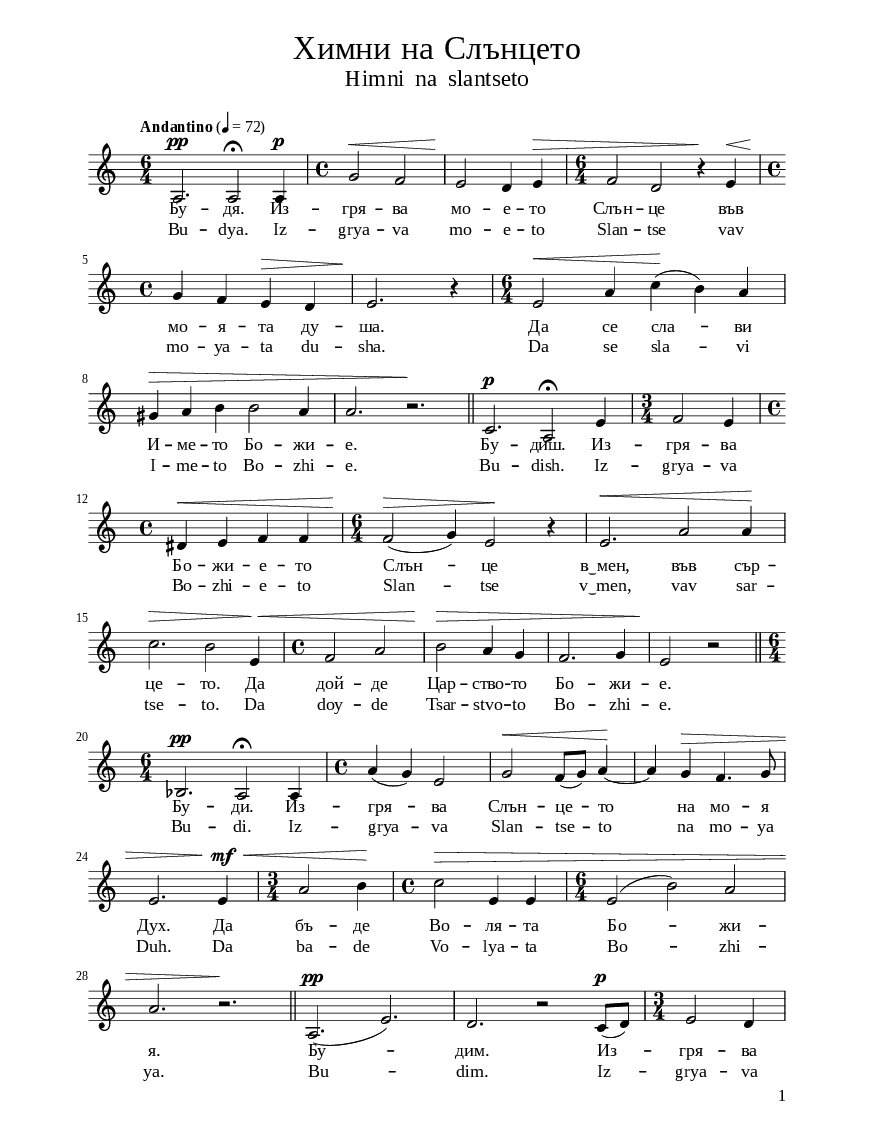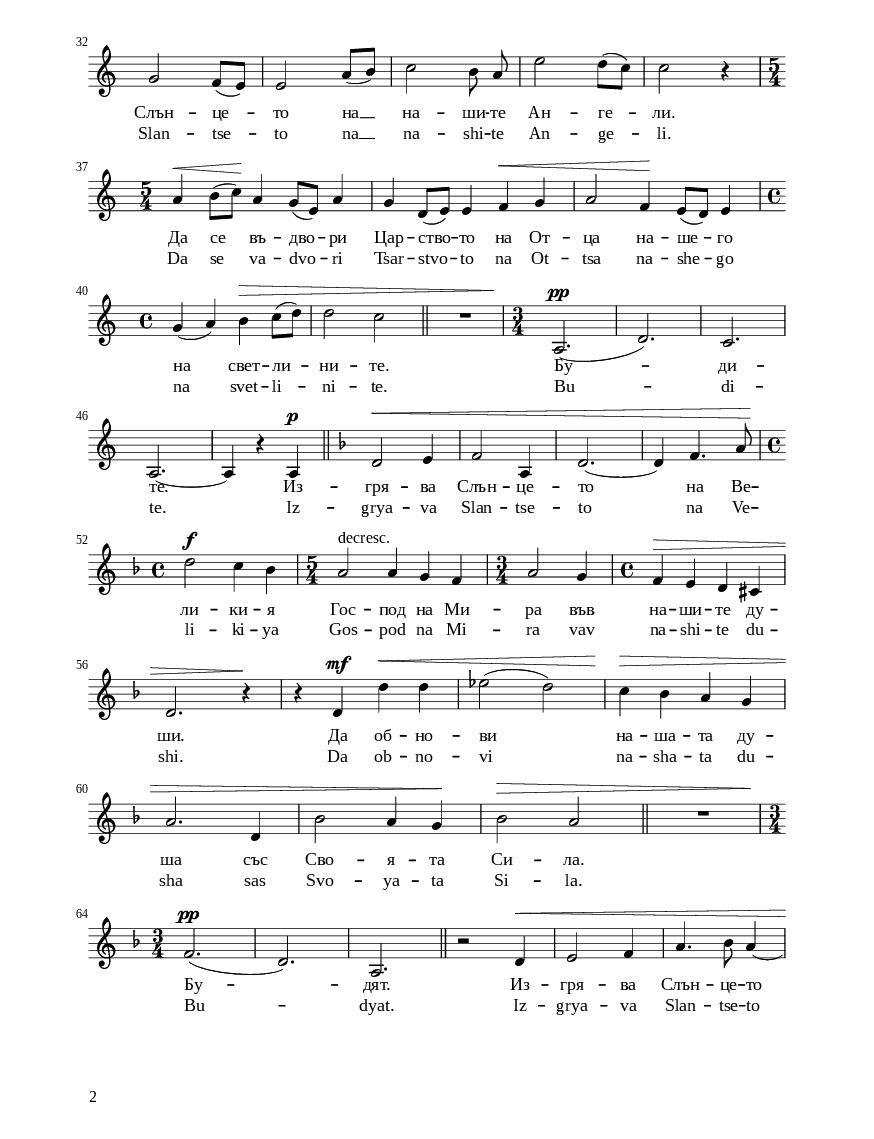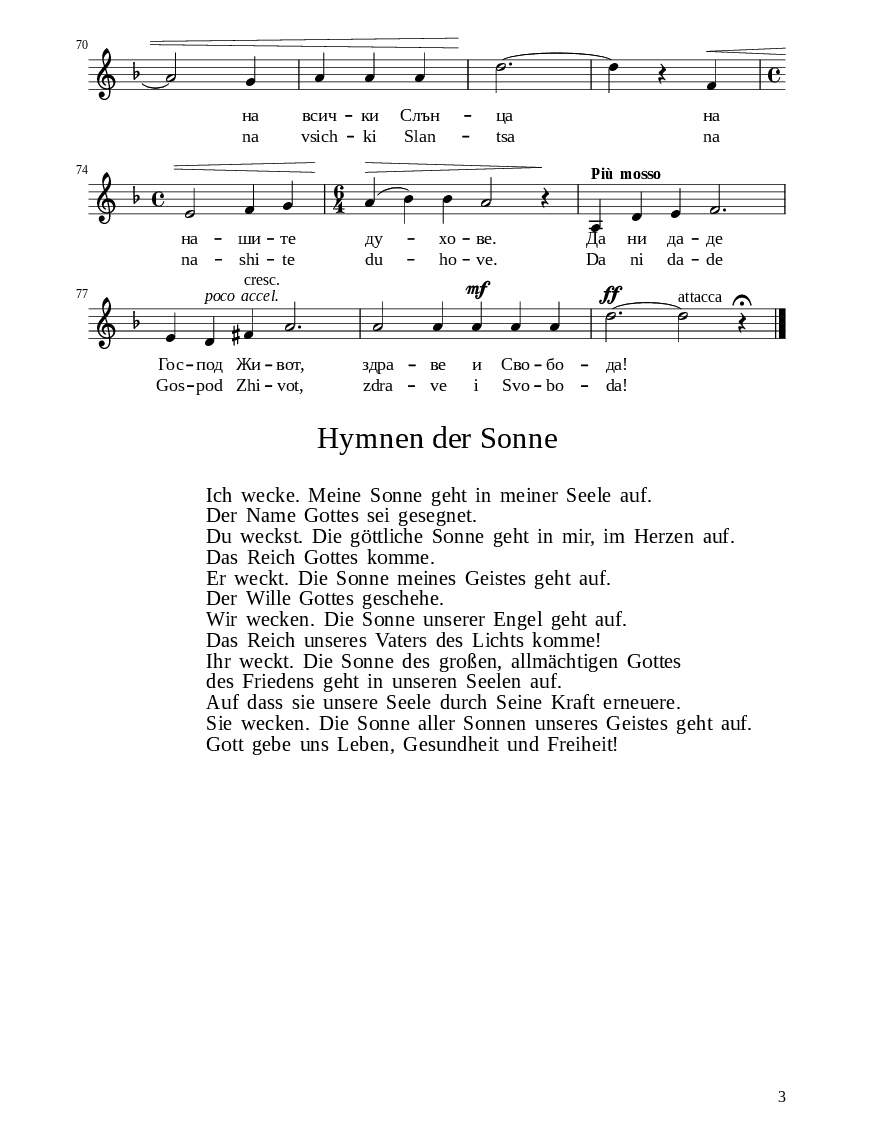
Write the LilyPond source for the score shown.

\version "2.20.0"

\paper {
  #(set-paper-size "a5")
}

\bookpart {
  \paper {
    print-all-headers = ##t
    print-page-number = ##t
    print-first-page-number = ##t

    % put page numbers on the bottom
    oddHeaderMarkup = \markup ""
    evenHeaderMarkup = \markup ""
    oddFooterMarkup = \markup
    \fill-line {
      ""
      \on-the-fly #print-page-number-check-first \fromproperty #'page:page-number-string
    }
    evenFooterMarkup = \markup
    \fill-line {
      \on-the-fly #print-page-number-check-first \fromproperty #'page:page-number-string
      ""
    }

    left-margin = 1.5\cm
    right-margin = 1.5\cm
    top-margin = 1.6\cm
    bottom-margin = 1.2\cm
    ragged-bottom = ##t % do not spread the staves to fill the whole vertical space

    % change lyrics and titles font (affects notes also)
    fonts =
    #(make-pango-font-tree
      "Times New Roman"
      "DejaVu Sans"
      "DejaVu Sans Mono"
      (/ (* staff-height pt) 3.6))

    % change distance between staves
    system-system-spacing =
    #'((basic-distance . 12)
       (minimum-distance . 6)
       (padding . 1)
       (stretchability . 12))
  }

  \header {
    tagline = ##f
  }

  \score{
    \layout {
      indent = 0.0\cm % remove first line indentation
      %ragged-last = ##t % do not spread last line to fill the whole space
      \context {
        \Score
        %\omit BarNumber %remove bar numbers
      } % context

      \context {
        % change staff size
        \Staff
        fontSize = #+0 % affects notes size only
        \override StaffSymbol #'staff-space = #(magstep -3)
        \override StaffSymbol #'thickness = #0.5
        \override BarLine #'hair-thickness = #1
        %\override StaffSymbol #'ledger-line-thickness = #'(0 . 0)
      }

      \context {
        % adjust space between staff and lyrics and between the two lyric lines
        \Lyrics
        \override VerticalAxisGroup.nonstaff-relatedstaff-spacing = #'((basic-distance . 4.5))
        \override VerticalAxisGroup.nonstaff-nonstaff-spacing = #'((minimum-distance . 2))
      }
    } % layout

    \new Voice \relative c' {
      \clef treble
      \key c \major
      \time 6/4
      \tempo \markup {
        % make tempo note smaller
        \concat {
          "Andantino" \normal-text { " (" }
          \teeny \general-align #Y #DOWN \note #"4" #0.8
          \normal-text { " = 72)" }
        }
      }
      \autoBeamOff
    a2.^\pp  a2 ^\fermata  a4^\p | % 2
  \time 4/4  | % 2
   g'2^\<  f2 | % 3
   e2 \!  d4  e4^\> | % 4
  \time 6/4  | % 4
   f2  d2 r4 \!  e4^\< \break | % 5
   
    \time 4/4  | % 5
   g4 \!  f4  e4^\>  d4 | % 6
   e2. \! r4 | % 7
  \time 6/4  | % 7
   e2^\<  a4  c4 ( \!  b4 )
   a4 \break | % 8
   gis4^\>  a4  b4  b2  a4
  | % 9
   a2. r2. \! \bar "||"
   c,2.^\p  a2 ^\fermata  e'4 | % 11
  \time 3/4  | % 11
   f2  e4 \break | % 12
    \time 4/4  | % 12
   dis4^\<  e4  f4  f4 | % 13
  \time 6/4  | % 13
   f2 ( \!^\>  g4 )  e2 \! r4 | % 14
   e2.^\<  a2  a4 \! \break | % 15
   c2.^\>  b2  e,4 \! \< | % 16
  \time 4/4  | % 16
   f2  a2 | % 17
   b2 \! \>  a4  g4 | % 18
   f2.  g4 | % 19
   e2 \! r2 \bar "||"
  \break | \barNumberCheck #20
  \time 6/4  | \barNumberCheck #20
   bes2.^\pp  a2 ^\fermata  a4 | % 21
  \time 4/4  | % 21
   a'4 (  g4 )  e2 | % 22
   g2^\<  f8 ( [  g8 ) ]  a4 ~ \! | % 23
   a4  g4^\>  f4.  g8 \break | % 24
   e2.  e4 \! \mf \< | % 25
  \time 3/4  | % 25
   a2  b4 \! | % 26
  \time 4/4  | % 26
   c2^\>  e,4  e4 | % 27
  \time 6/4  | % 27
   e2 (  b'2 )  a2 \break | % 28
   a2. r2. \! \bar "||"
   a,2. (^\pp  e'2. ) |
   d2. r2  c8 ( [^\p  d8 ) ] | % 31
  \time 3/4  | % 31
   e2  d4  | % 32
     \break g2  f8 ( [  e8 ) ] | % 33
   e2  a8 ( [  b8 ) ] | % 34
   c2  b8  a8 | % 35
   e'2  d8 ( [  c8 ) ] | % 36
   c2 r4 \break | % 37
  \time 5/4  | % 37
   a4^\<  b8 ( [  c8 ) ] \!  a4
   g8 ( [  e8 ) ]  a4 | % 38
   g4  d8 ( [  e8 ) ]  e4  f4
  ^\<  g4 | % 39
   a2  f4 \!  e8 ( [  d8 ) ] 
  e4 \break | 
  \time 4/4  |
   g4 (  a4 )  b4^\>  c8 ( [
   d8 ) ] | % 41
   d2  c2 \bar "||"
  R1 | % 43
  \time 3/4  | % 43
   a,2. ( \! \pp | % 44
   d2. ) | % 45
   c2. \break | % 46
    a2. ~ | % 47
   a4 r4  a4^\p \bar "||"
  \key d \minor | % 48
   d2^\<  e4 | % 49
   f2  a,4 |
   d2. ~ | % 51
   d4  f4.  a8 \break | % 52
  \time 4/4  | % 52
   d2 \! \f  c4  bes4 | % 53
  \time 5/4  | % 53
   a2 ^ "decresc."  a4  g4  f4 | % 54
  \time 3/4  | % 54
   a2  g4 | % 55
  \time 4/4  | % 55
   f4^\>  e4  d4  cis4 \break | % 56
   d2. r4 \! | % 57
  r4  d4 ^\mf  d'4 ^\<  d4 | % 58
   es2 (  d2 ) | % 59
   c4 \! ^\>  bes4  a4  g4
  \break | 
   a2.  d,4 | % 61
   bes'2  a4  g4 \! | % 62
   bes2 ^\>  a2 \bar "||"
  R1 \break | % 64
  
   \time 3/4  | % 64
   f2. ( ^\! \pp | % 65
   d2. ) | % 66
   a2. \bar "||"
  r2  d4 ^\< | % 68
   e2  f4 | % 69
   a4.  bes8  a4 ~ \pageBreak |
  \barNumberCheck #70
   a2  g4 | % 71
   a4  a4  a4 | % 72
   d2. ~ \! | % 73
   d4 r4  f,4 ^\< \break | % 74
  \time 4/4  | % 74
   e2  f4  g4 | % 75
  \time 6/4  | % 75
   a4 ( \! ^\>  bes4 )  bes4  a2
  r4 \! | % 76
   a,4 ^\markup{ \bold {Più mosso} }  d4  e4
   f2. \break | % 77
   e4  d4 ^\markup{ \italic {poco accel.} } 
  fis4 ^ "cresc."  a2. | % 78
   a2  a4  a4 ^\mf  a4  a4 | % 79
   d2. ~ ^\ff  d2 ^ "attacca" r4 ^\fermata \bar
  "|."
   
   
    }

    \addlyrics { Бу -- дя. Из -- гря -- ва мо -- е --
  то Слън -- це във мо -- я -- та ду
  -- ша. Да се сла  -- ви И -- ме --
  то Бо -- жи -- е. Бу -- диш. Из --
  гря -- ва Бо -- жи -- е -- то Слън 
  -- це в‿мен, във сър -- це --
  то. Да дой -- де Цар -- ство -- то
  Бо -- жи -- е. Бу -- ди. Из -- гря
  -- ва Слън -- це -- то  на
  мо -- я Дух. Да бъ -- де Во -- ля --
  та Бо -- жи -- я. Бу -- дим.
  Из  -- гря -- ва Слън -- це --
  то на  __ на -- ши -- те Ан -- ге
  -- ли. Да се  въ -- дво --
  ри Цар -- ство -- то на От --
  ца на -- ше -- го на  свет --
  ли -- ни -- те. Бу -- ди -- те.
   Из -- гря -- ва Слън -- це -- то
   на Ве -- ли -- ки -- я Гос --
  под на Ми -- ра във на -- ши -- те
  ду -- ши. Да об -- но -- ви  на --
  ша -- та ду -- ша със Сво -- я --
  та Си -- ла. Бу -- дят. Из --
  гря -- ва Слън -- це -- то  на
  всич -- ки Слън -- ца  на на --
  ши -- те ду -- хо -- ве. Да ни
  да -- де Гос -- под Жи -- вот, здра
  -- вe и Сво -- бо -- да!  Вяр --
  вам във Те -- бе, Гос -- по
  -- ди, Кой -- то си ми го -- во
  -- рил в‿ми -- на -- ло -- то.
  Вяр -- вам в‿Те -- бе, Гос -- по
  -- ди, Кой -- то ми го -- во --
  риш се -- га. }
    \addlyrics { Bu -- dya. Iz -- grya -- va mo -- e --
  to Slan -- tse vav mo -- ya -- ta du
  -- sha. Da se sla  -- vi I -- me --
  to Bo -- zhi -- e. Bu -- dish. Iz --
  grya -- va Bo -- zhi -- e -- to Slan 
  -- tse v‿men, vav sar -- tse --
  to. Da doy -- de Tsar -- stvo -- to
  Bo -- zhi -- e. Bu -- di. Iz -- grya
  -- va Slan -- tse -- to  na
  mo -- ya Duh. Da ba -- de Vo -- lya --
  ta Bo -- zhi -- ya. Bu -- dim.
  Iz  -- grya -- va Slan -- tse --
  to na  __ na -- shi -- te An -- ge
  -- li. Da se  va -- dvo --
  ri Tsar -- stvo -- to na Ot --
  tsa na -- she -- go na  svet --
  li -- ni -- te. Bu -- di -- te.
   Iz -- grya -- va Slan -- tse -- to
   na Ve -- li -- ki -- ya Gos --
  pod na Mi -- ra vav na -- shi -- te
  du -- shi. Da ob -- no -- vi  na --
  sha -- ta du -- sha sas Svo -- ya --
  ta Si -- la. Bu -- dyat. Iz --
  grya -- va Slan -- tse -- to  na
  vsich -- ki Slan -- tsa  na na --
  shi -- te du -- ho -- ve. Da ni
  da -- de Gos -- pod Zhi -- vot, zdra
  -- ve i Svo -- bo -- da!  }

    \header {
      title = \markup \column \normal-text \fontsize #2.5 {
        \center-align
        \line { Химни на Слънцето }
        \vspace #-0.6
        \center-align
        \line \fontsize #-3 { Himni na slantseto }
        \vspace #-0.8
        \center-align
        \line \fontsize #-3 { " " }
      }
    }

    \midi{}

  } % score




  % include foreign translation(s) of the song
  \version "2.20.0"

\markup \fill-line { \fontsize #6 "Hymnen der Sonne" }
\markup \null
\markup \null
\markup \fontsize #+2.5 {
  \hspace #10
  \override #'(baseline-skip . 2)

  \column {
    \line { " " }

   \line { " "Ich wecke. Meine Sonne geht in meiner Seele auf.}

   \line { " "Der Name Gottes sei gesegnet.}

   \line { " "Du weckst. Die göttliche Sonne geht in mir, im Herzen auf.}


   \line { " "Das Reich Gottes komme.}

   \line { " "Er weckt. Die Sonne meines Geistes geht auf.}

   \line { " "Der Wille Gottes geschehe.}

   \line { " "Wir wecken. Die Sonne unserer Engel geht auf.}

   \line { " "Das Reich unseres Vaters des Lichts komme!}

   \line { " "Ihr weckt. Die Sonne des großen, allmächtigen Gottes }
            \line { " "  des Friedens geht in unseren Seelen auf.}


   \line { " "Auf dass sie unsere Seele durch Seine Kraft erneuere.}

   \line { " "Sie wecken. Die Sonne aller Sonnen unseres Geistes geht auf.}

   \line { " "Gott gebe uns Leben, Gesundheit und Freiheit!}

  }
}


} % bookpart
